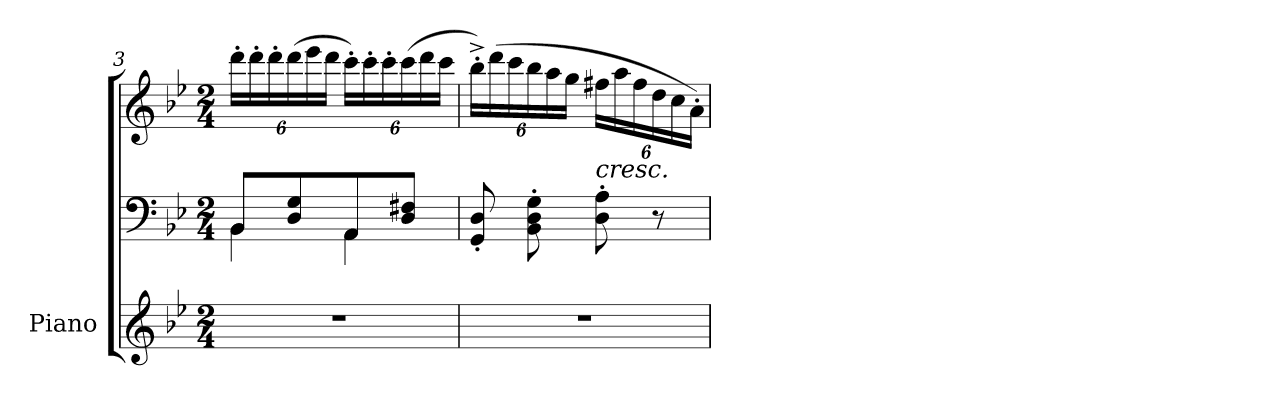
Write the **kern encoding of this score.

**kern	**kern	**kern
*part1	*part1	*part1
*staff3	*staff2	*staff1
*I"Piano	*	*
*I'Pno	*	*
!!LO:LB:g=z
*clefG2	*clefF4	*clefG2
*k[b-e-]	*k[b-e-]	*k[b-e-]
*M2/4	*M2/4	*M2/4
=3	=3	=3
*	*^	*
*	*	*	*Xbrackettup
2r	8BB-/L	4BB-\	24ddd'\LL
.	.	.	24ddd'\
.	.	.	24ddd'\
.	8D/ 8G/	.	(>24ddd\
.	.	.	24eee-\
.	.	.	24ddd\JJ
.	8AA/	4AA\	24ccc'\LL)
.	.	.	24ccc'\
.	.	.	24ccc'\
.	8D/ 8F#X/J	.	(>24ccc\
.	.	.	24ddd\
.	.	.	24ccc\JJ
*	*v	*v	*
=4	=4	=4
2r	8GG/' 8D/'	24bb-'^\LL)
.	.	(>24ddd\
.	.	24ccc\
.	8BB-\' 8D\' 8G\'	24bb-\
.	.	24aa\
.	.	24gg\JJ
!	!	!LO:TX:b:i:t=cresc.
.	8D\' 8A\'	24ff#X\LL
.	.	24aa\
.	.	24ff#\
.	8r	24dd\
.	.	24cc\
.	.	24a'\JJ)
=	=	=
*-	*-	*-
